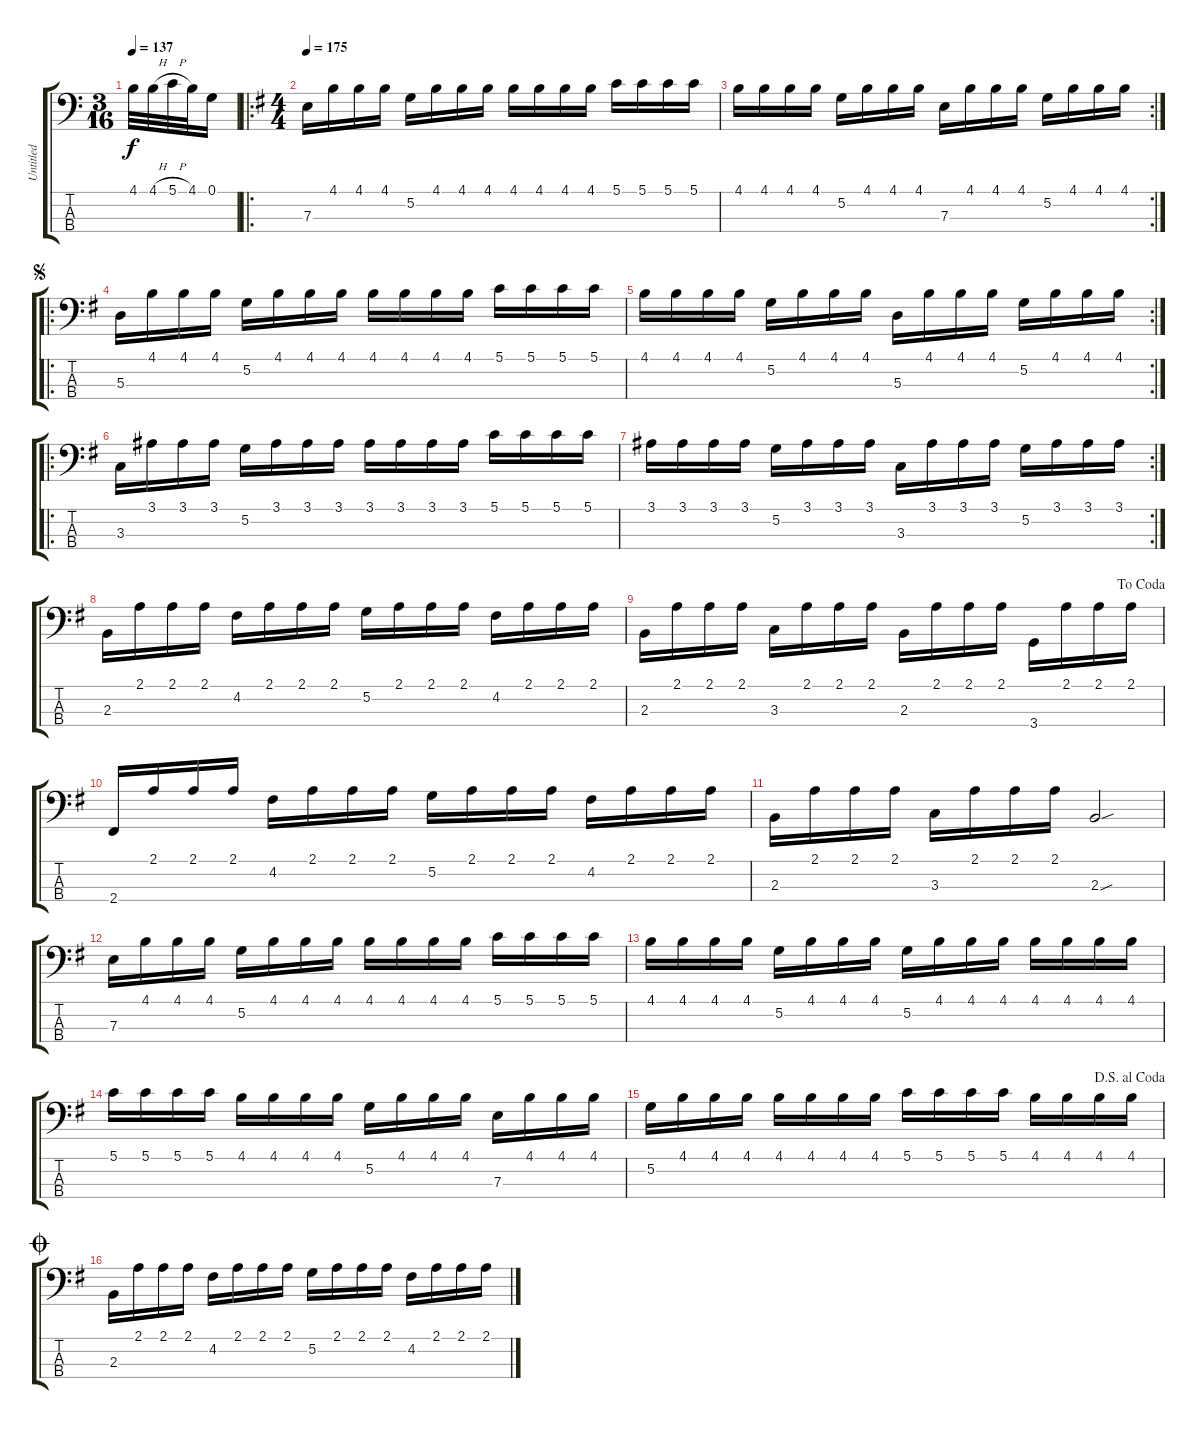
\track ("Untitled" "Untitled") {instrument electricbassfinger}
\staff {score tabs}
\tuning (G2 D2 A1 E1) {hide}
\ts (3 16)
\tempo 137
\clef f4
\ks c
4.1.32{dy f} 4.1{h}.32 5.1{h}.32 4.1.32 0.1.16 |
\ro
\ts (4 4)
\tempo 175
\ks g
7.3.16 4.1.16 4.1.16 4.1.16 5.2.16 4.1.16 4.1.16 4.1.16 4.1.16 4.1.16 4.1.16 4.1.16 5.1.16 5.1.16 5.1.16 5.1.16 |
\rc 2
4.1.16 4.1.16 4.1.16 4.1.16 5.2.16 4.1.16 4.1.16 4.1.16 7.3.16 4.1.16 4.1.16 4.1.16 5.2.16 4.1.16 4.1.16 4.1.16 |
\ro
\jump segno
5.3.16 4.1.16 4.1.16 4.1.16 5.2.16 4.1.16 4.1.16 4.1.16 4.1.16 4.1.16 4.1.16 4.1.16 5.1.16 5.1.16 5.1.16 5.1.16 |
\rc 2
4.1.16 4.1.16 4.1.16 4.1.16 5.2.16 4.1.16 4.1.16 4.1.16 5.3.16 4.1.16 4.1.16 4.1.16 5.2.16 4.1.16 4.1.16 4.1.16 |
\ro
3.3.16 3.1.16 3.1.16 3.1.16 5.2.16 3.1.16 3.1.16 3.1.16 3.1.16 3.1.16 3.1.16 3.1.16 5.1.16 5.1.16 5.1.16 5.1.16 |
\rc 2
3.1.16 3.1.16 3.1.16 3.1.16 5.2.16 3.1.16 3.1.16 3.1.16 3.3.16 3.1.16 3.1.16 3.1.16 5.2.16 3.1.16 3.1.16 3.1.16 |
2.3.16 2.1.16 2.1.16 2.1.16 4.2.16 2.1.16 2.1.16 2.1.16 5.2.16 2.1.16 2.1.16 2.1.16 4.2.16 2.1.16 2.1.16 2.1.16 |
\jump dacoda
2.3.16 2.1.16 2.1.16 2.1.16 3.3.16 2.1.16 2.1.16 2.1.16 2.3.16 2.1.16 2.1.16 2.1.16 3.4.16 2.1.16 2.1.16 2.1.16 |
2.4.16 2.1.16 2.1.16 2.1.16 4.2.16 2.1.16 2.1.16 2.1.16 5.2.16 2.1.16 2.1.16 2.1.16 4.2.16 2.1.16 2.1.16 2.1.16 |
2.3.16 2.1.16 2.1.16 2.1.16 3.3.16 2.1.16 2.1.16 2.1.16 2.3{sou}.2 |
7.3.16 4.1.16 4.1.16 4.1.16 5.2.16 4.1.16 4.1.16 4.1.16 4.1.16 4.1.16 4.1.16 4.1.16 5.1.16 5.1.16 5.1.16 5.1.16 |
4.1.16 4.1.16 4.1.16 4.1.16 5.2.16 4.1.16 4.1.16 4.1.16 5.2.16 4.1.16 4.1.16 4.1.16 4.1.16 4.1.16 4.1.16 4.1.16 |
5.1.16 5.1.16 5.1.16 5.1.16 4.1.16 4.1.16 4.1.16 4.1.16 5.2.16 4.1.16 4.1.16 4.1.16 7.3.16 4.1.16 4.1.16 4.1.16 |
\jump dalsegnoalcoda
5.2.16 4.1.16 4.1.16 4.1.16 4.1.16 4.1.16 4.1.16 4.1.16 5.1.16 5.1.16 5.1.16 5.1.16 4.1.16 4.1.16 4.1.16 4.1.16 |
\jump coda
2.3.16 2.1.16 2.1.16 2.1.16 4.2.16 2.1.16 2.1.16 2.1.16 5.2.16 2.1.16 2.1.16 2.1.16 4.2.16 2.1.16 2.1.16 2.1.16
